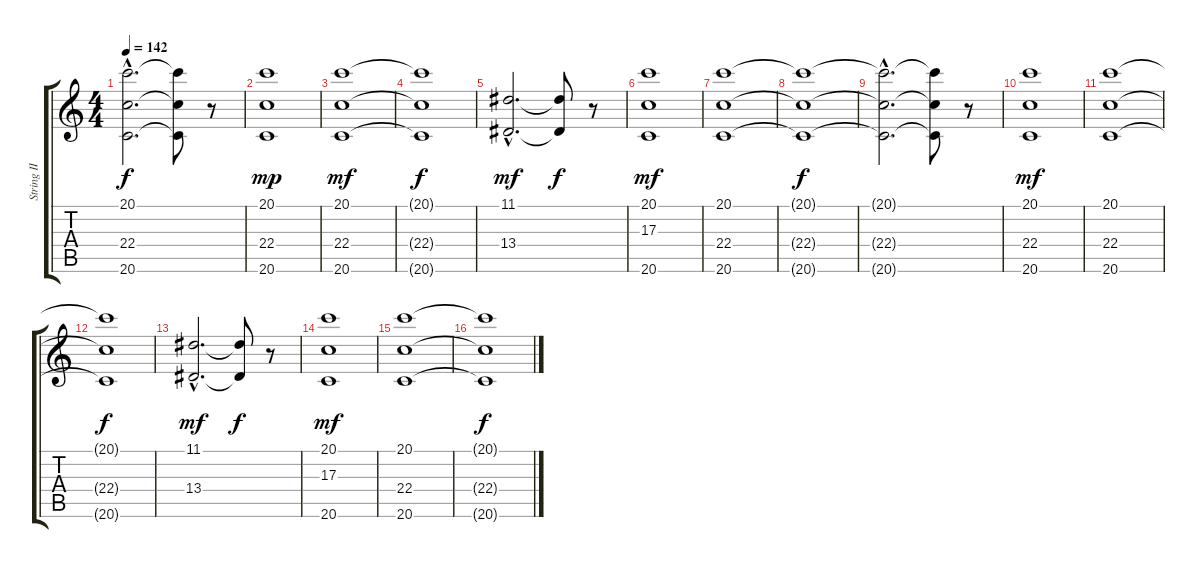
\track ("String II" "String II") {instrument stringensemble2}
\staff {score tabs}
\tuning (E4 B3 G3 D3 A2 E2) {hide}
\ts (4 4)
\tempo 142
\clef g2
\ks c
(20.1{hac t} 22.4{hac t} 20.6{hac t}).2{d dy f} (20.1{t} 22.4{t} 20.6{t}).8 r.8 |
(20.1 22.4 20.6).1{dy mp} |
(20.1 22.4 20.6).1{dy mf} |
(20.1{t} 22.4{t} 20.6{t}).1{dy f} |
(11.1{hac} 13.4{hac}).2{d dy mf} (11.1{t} 13.4{t}).8{dy f} r.8 |
(20.1 17.3 20.6).1{dy mf} |
(20.1 22.4 20.6).1 |
(20.1{t} 22.4{t} 20.6{t}).1{dy f} |
(20.1{hac t} 22.4{hac t} 20.6{hac t}).2{d} (20.1{t} 22.4{t} 20.6{t}).8 r.8 |
(20.1 22.4 20.6).1{dy mf} |
(20.1 22.4 20.6).1 |
(20.1{t} 22.4{t} 20.6{t}).1{dy f} |
(11.1{hac} 13.4{hac}).2{d dy mf} (11.1{t} 13.4{t}).8{dy f} r.8 |
(20.1 17.3 20.6).1{dy mf} |
(20.1 22.4 20.6).1 |
(20.1{t} 22.4{t} 20.6{t}).1{dy f}
